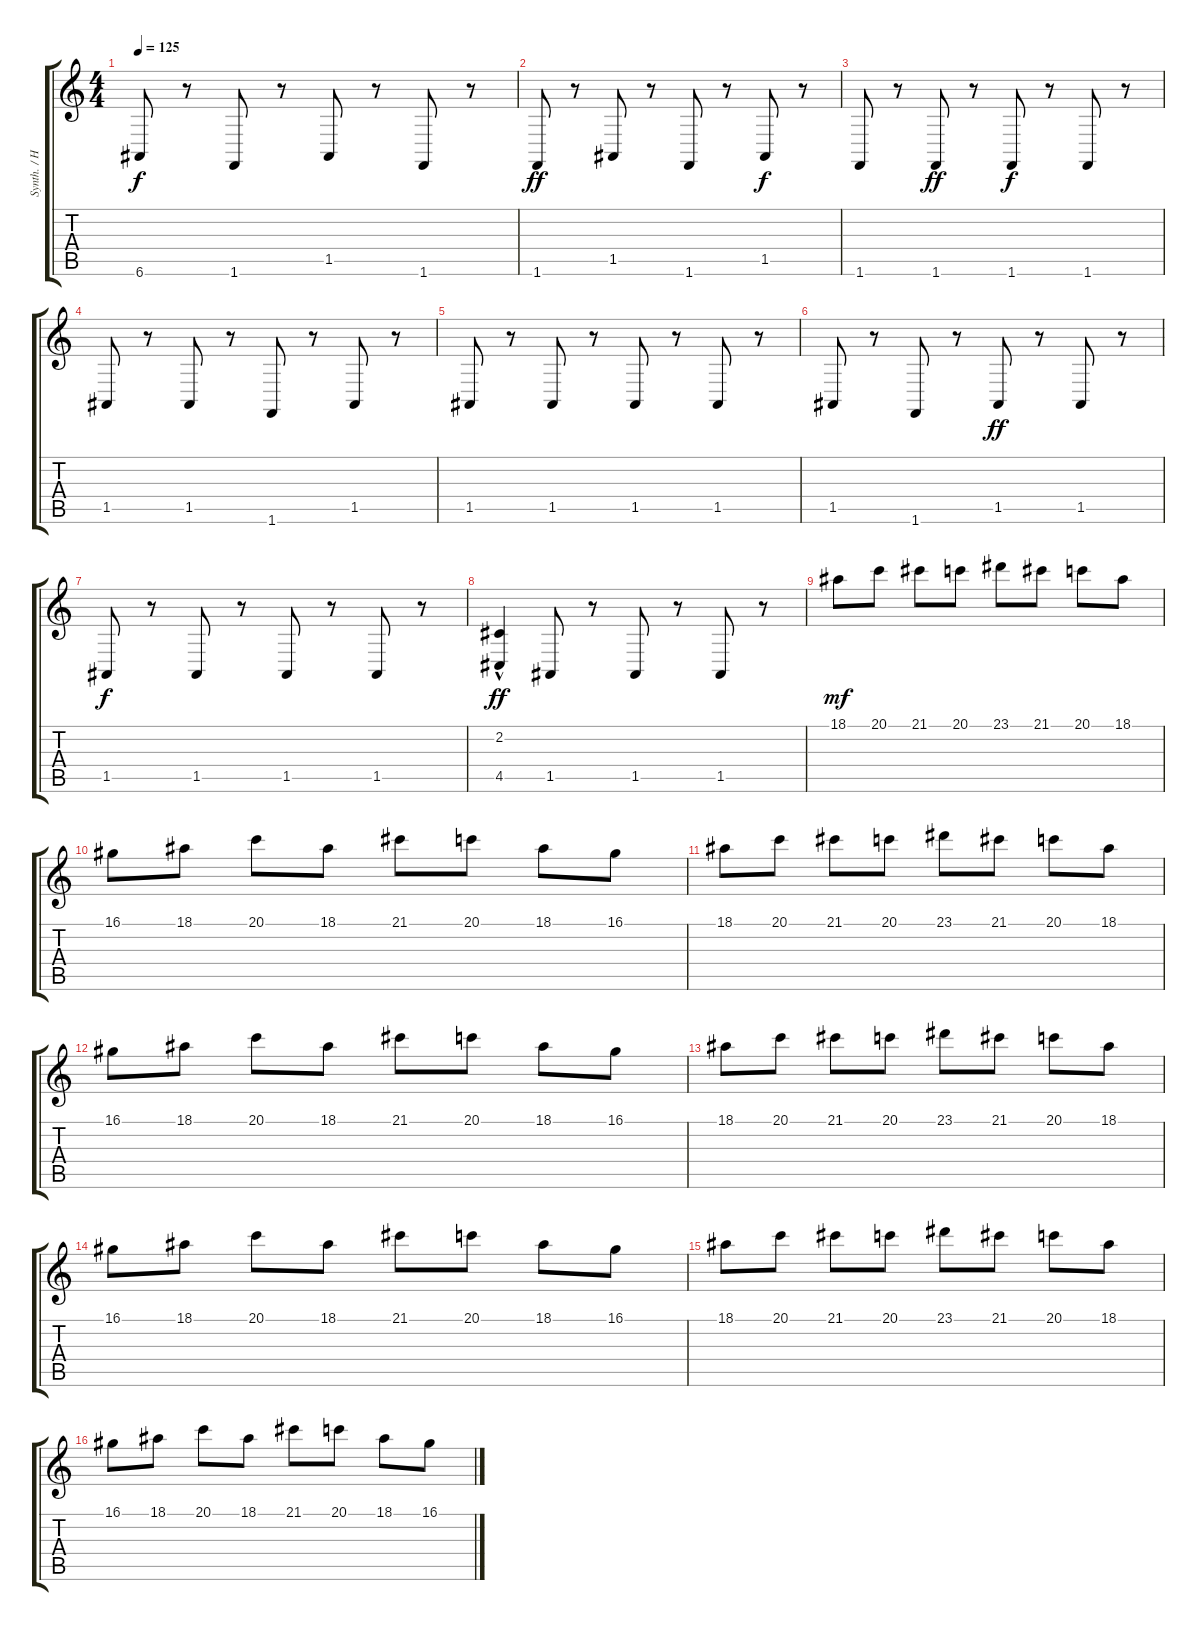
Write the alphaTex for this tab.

\track ("Synth. / High Strings" "Synth. / H") {instrument synthstrings1}
\staff {score tabs}
\tuning (E4 B3 G3 D3 A2 E2) {hide}
\ts (4 4)
\tempo 125
\clef g2
\ks c
6.6.8{dy f} r.8 1.6.8 r.8 1.5.8 r.8 1.6.8 r.8 |
1.6.8{dy ff} r.8 1.5.8 r.8 1.6.8 r.8 1.5.8{dy f} r.8 |
1.6.8 r.8 1.6.8{dy ff} r.8 1.6.8{dy f} r.8 1.6.8 r.8 |
1.5.8 r.8 1.5.8 r.8 1.6.8 r.8 1.5.8 r.8 |
1.5.8 r.8 1.5.8 r.8 1.5.8 r.8 1.5.8 r.8 |
1.5.8 r.8 1.6.8 r.8 1.5.8{dy ff} r.8 1.5.8 r.8 |
1.5.8{dy f} r.8 1.5.8 r.8 1.5.8 r.8 1.5.8 r.8 |
(2.2{hac} 4.5{hac}).4{dy ff} 1.5.8 r.8 1.5.8 r.8 1.5.8 r.8 |
18.1.8{dy mf} 20.1.8 21.1.8 20.1.8 23.1.8 21.1.8 20.1.8 18.1.8 |
16.1.8 18.1.8 20.1.8 18.1.8 21.1.8 20.1.8 18.1.8 16.1.8 |
18.1.8 20.1.8 21.1.8 20.1.8 23.1.8 21.1.8 20.1.8 18.1.8 |
16.1.8 18.1.8 20.1.8 18.1.8 21.1.8 20.1.8 18.1.8 16.1.8 |
18.1.8 20.1.8 21.1.8 20.1.8 23.1.8 21.1.8 20.1.8 18.1.8 |
16.1.8 18.1.8 20.1.8 18.1.8 21.1.8 20.1.8 18.1.8 16.1.8 |
18.1.8 20.1.8 21.1.8 20.1.8 23.1.8 21.1.8 20.1.8 18.1.8 |
16.1.8 18.1.8 20.1.8 18.1.8 21.1.8 20.1.8 18.1.8 16.1.8
